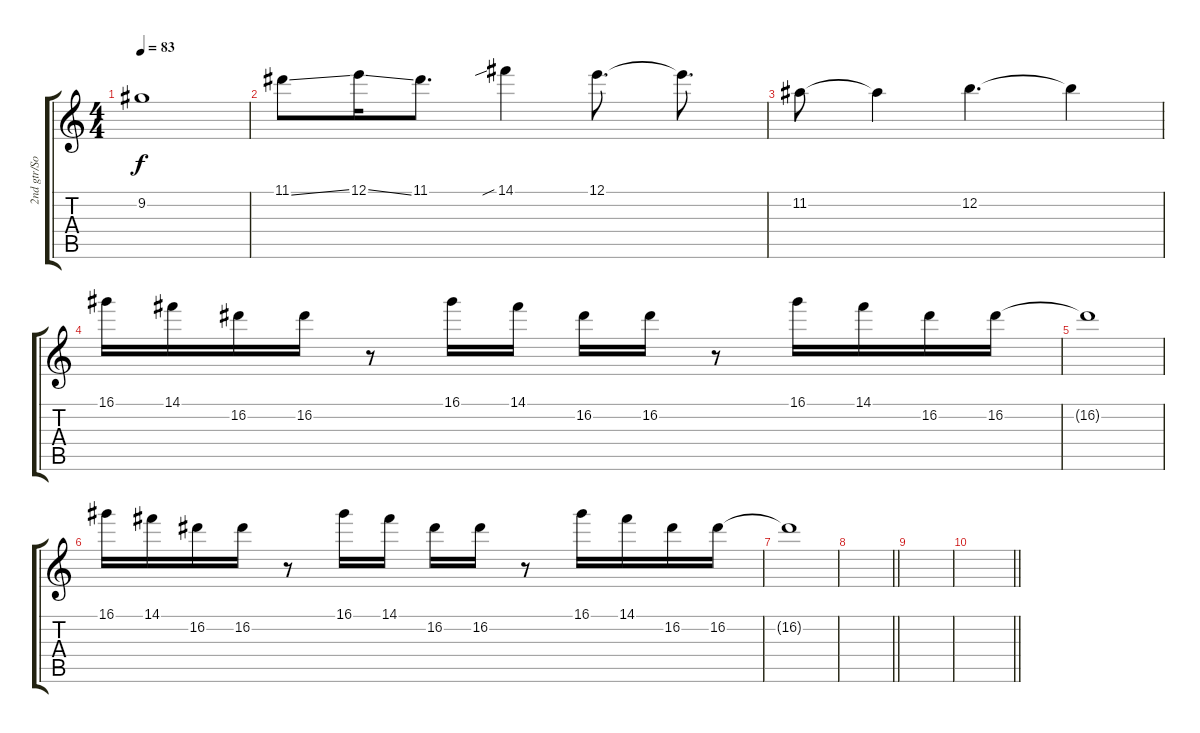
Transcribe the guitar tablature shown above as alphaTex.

\track ("2nd gtr/Solo" "2nd gtr/So") {instrument electricguitarjazz}
\staff {score tabs}
\tuning (E4 B3 G3 D3 A2 E2) {hide}
\ts (4 4)
\tempo 83
\clef g2
\ks c
9.2.1{dy f} |
11.1{ss}.8 12.1{ss}.16 11.1.8{d} 14.1{sib}.4 12.1.8{d} 12.1{t}.8{d} |
11.2.8 11.2{t}.4 12.2.4{d} 12.2{t}.4 |
16.1.16 14.1.16 16.2.16 16.2.16 r.8 16.1.16 14.1.16 16.2.16 16.2.16 r.8 16.1.16 14.1.16 16.2.16 16.2.16 |
16.2{t}.1 |
16.1.16 14.1.16 16.2.16 16.2.16 r.8 16.1.16 14.1.16 16.2.16 16.2.16 r.8 16.1.16 14.1.16 16.2.16 16.2.16 |
16.2{t}.1 |
\barLineRight lightlight
|
|
\barLineRight lightlight
